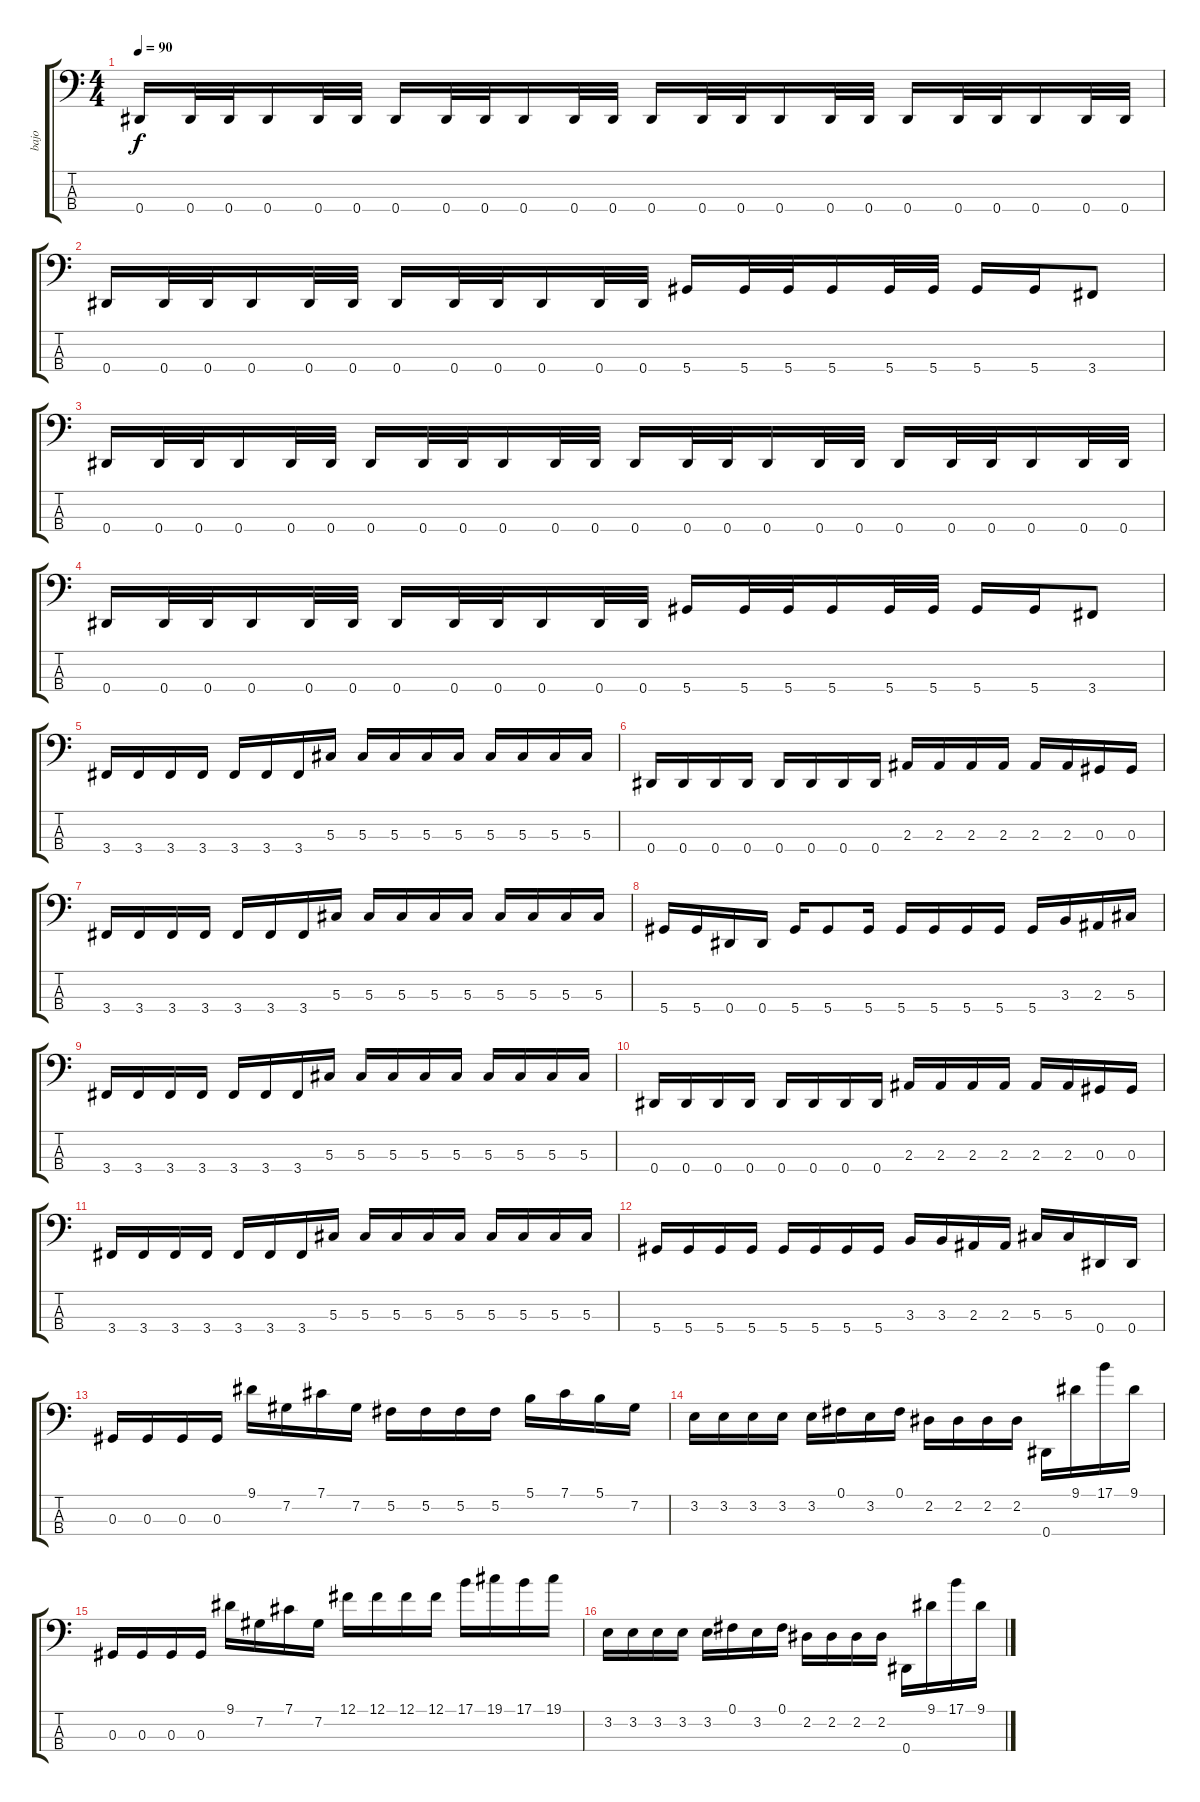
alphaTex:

\track ("bajo" "bajo") {instrument electricbasspick}
\staff {score tabs}
\tuning (Gb2 Db2 Ab1 Eb1) {hide}
\ts (4 4)
\tempo 90
\clef f4
\ks c
0.4.16{dy f} 0.4.32 0.4.32 0.4.16 0.4.32 0.4.32 0.4.16 0.4.32 0.4.32 0.4.16 0.4.32 0.4.32 0.4.16 0.4.32 0.4.32 0.4.16 0.4.32 0.4.32 0.4.16 0.4.32 0.4.32 0.4.16 0.4.32 0.4.32 |
0.4.16 0.4.32 0.4.32 0.4.16 0.4.32 0.4.32 0.4.16 0.4.32 0.4.32 0.4.16 0.4.32 0.4.32 5.4.16 5.4.32 5.4.32 5.4.16 5.4.32 5.4.32 5.4.16 5.4.16 3.4.8 |
0.4.16 0.4.32 0.4.32 0.4.16 0.4.32 0.4.32 0.4.16 0.4.32 0.4.32 0.4.16 0.4.32 0.4.32 0.4.16 0.4.32 0.4.32 0.4.16 0.4.32 0.4.32 0.4.16 0.4.32 0.4.32 0.4.16 0.4.32 0.4.32 |
0.4.16 0.4.32 0.4.32 0.4.16 0.4.32 0.4.32 0.4.16 0.4.32 0.4.32 0.4.16 0.4.32 0.4.32 5.4.16 5.4.32 5.4.32 5.4.16 5.4.32 5.4.32 5.4.16 5.4.16 3.4.8 |
3.4.16 3.4.16 3.4.16 3.4.16 3.4.16 3.4.16 3.4.16 5.3.16 5.3.16 5.3.16 5.3.16 5.3.16 5.3.16 5.3.16 5.3.16 5.3.16 |
0.4.16 0.4.16 0.4.16 0.4.16 0.4.16 0.4.16 0.4.16 0.4.16 2.3.16 2.3.16 2.3.16 2.3.16 2.3.16 2.3.16 0.3.16 0.3.16 |
3.4.16 3.4.16 3.4.16 3.4.16 3.4.16 3.4.16 3.4.16 5.3.16 5.3.16 5.3.16 5.3.16 5.3.16 5.3.16 5.3.16 5.3.16 5.3.16 |
5.4.16 5.4.16 0.4.16 0.4.16 5.4.16 5.4.8 5.4.16 5.4.16 5.4.16 5.4.16 5.4.16 5.4.16 3.3.16 2.3.16 5.3.16 |
3.4.16 3.4.16 3.4.16 3.4.16 3.4.16 3.4.16 3.4.16 5.3.16 5.3.16 5.3.16 5.3.16 5.3.16 5.3.16 5.3.16 5.3.16 5.3.16 |
0.4.16 0.4.16 0.4.16 0.4.16 0.4.16 0.4.16 0.4.16 0.4.16 2.3.16 2.3.16 2.3.16 2.3.16 2.3.16 2.3.16 0.3.16 0.3.16 |
3.4.16 3.4.16 3.4.16 3.4.16 3.4.16 3.4.16 3.4.16 5.3.16 5.3.16 5.3.16 5.3.16 5.3.16 5.3.16 5.3.16 5.3.16 5.3.16 |
5.4.16 5.4.16 5.4.16 5.4.16 5.4.16 5.4.16 5.4.16 5.4.16 3.3.16 3.3.16 2.3.16 2.3.16 5.3.16 5.3.16 0.4.16 0.4.16 |
0.3.16 0.3.16 0.3.16 0.3.16 9.1.16 7.2.16 7.1.16 7.2.16 5.2.16 5.2.16 5.2.16 5.2.16 5.1.16 7.1.16 5.1.16 7.2.16 |
3.2.16 3.2.16 3.2.16 3.2.16 3.2.16 0.1.16 3.2.16 0.1.16 2.2.16 2.2.16 2.2.16 2.2.16 0.4.16 9.1.16 17.1.16 9.1.16 |
0.3.16 0.3.16 0.3.16 0.3.16 9.1.16 7.2.16 7.1.16 7.2.16 12.1.16 12.1.16 12.1.16 12.1.16 17.1.16 19.1.16 17.1.16 19.1.16 |
3.2.16 3.2.16 3.2.16 3.2.16 3.2.16 0.1.16 3.2.16 0.1.16 2.2.16 2.2.16 2.2.16 2.2.16 0.4.16 9.1.16 17.1.16 9.1.16
